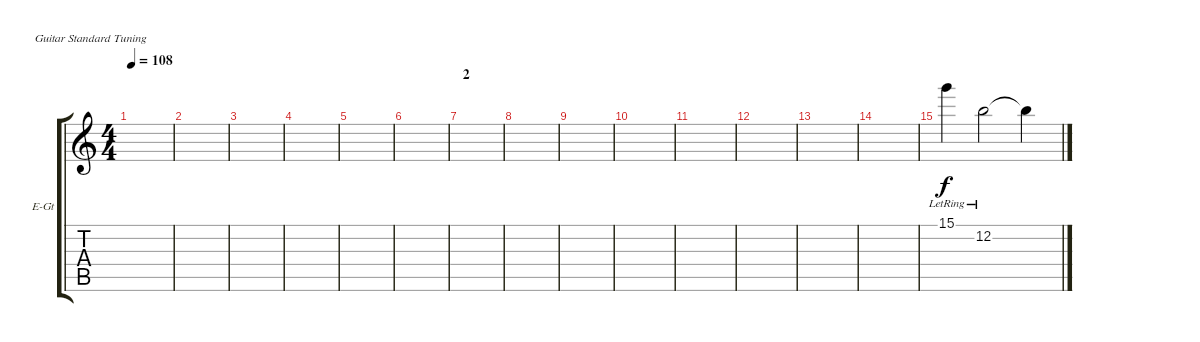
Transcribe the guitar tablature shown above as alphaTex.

\defaultSystemsLayout 4
\bracketExtendMode groupsimilarinstruments
\firstSystemTrackNameOrientation horizontal
\otherSystemsTrackNameOrientation horizontal
\track ("Electric Guitar" "E-Gt") {instrument electricguitarclean}
\staff {score tabs}
\tuning (E4 B3 G3 D3 A2 E2)
\ts (4 4)
\tempo 108
\clef g2
\scale
0.333333
\ks c
|
\scale
0.333333 |
\scale
0.333333 |
\scale
0.333333 |
\scale
0.333333 |
\scale
0.333333 |
\section ("" "2")
\scale
0.333333 |
\scale
0.333333 |
\scale
0.333333 |
\scale
0.333333 |
\scale
0.333333 |
\scale
0.333333 |
\scale
0.333333 |
\scale
0.333333 |
\scale
0.333333 15.1{lr}.4 12.2{lr}.2 12.2{t}.4 |
\scale
0.333333
